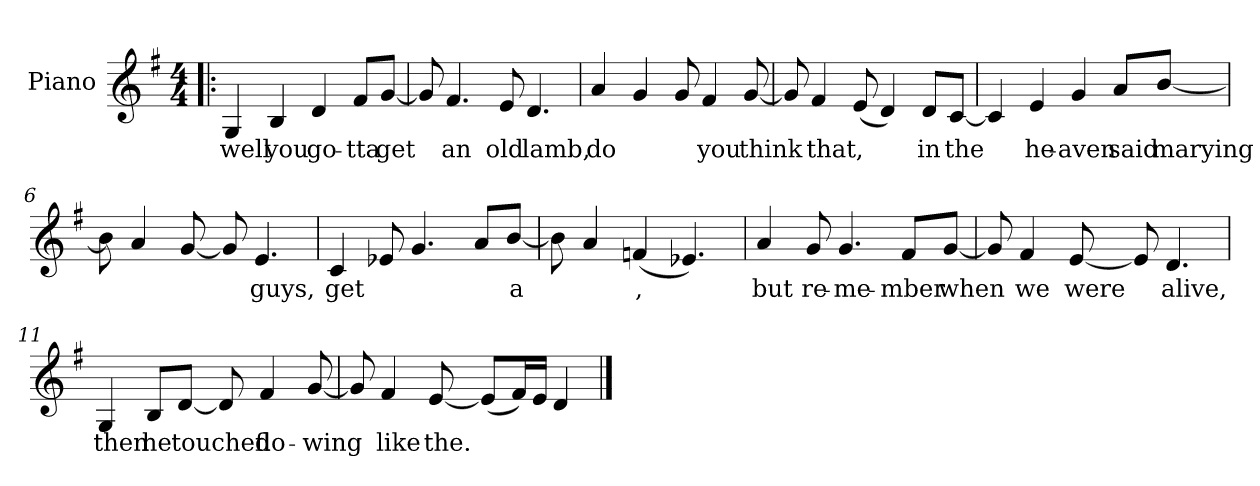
**kern	**text
*part1	*part1
*staff1	*staff1
*I"Piano	*
*I'Pno.	*
*clefG2	*
*k[f#]	*
*G:	*
*M4/4	*
=1!|:	=1!|:
4G/	well
4B/	you
4d/	go-
8f#/L	-tta
[8g/J	get
=2	=2
8g/]	.
4.f#/	an
8e/	old
4.d/	lamb,
=3	=3
4a/	do
4g/	--
8g/	--
4f#/	you
[8g/	think
=4	=4
8g/]	.
4f#/	that
(<8e/	-,
4d/)	.
8d/L	in
[8c/J	the
=5	=5
4c/]	.
4e/	he-
4g/	-aven
8a/L	said
[8b/J	marying
=6	=6
8b\]	.
4a/	--
[8g/	--
8g/]	.
4.e/	guys,
=7	=7
4c/	get
8e-X/	--
4.g/	--
8a/L	--
[8b/J	a
=8	=8
8b\]	.
4a/	--
(<4fn/	-,
4.e-X/)	.
=9	=9
4a/	but
8g/	re-
4.g/	me-
8f#/L	-mber
[8g/J	when
=10	=10
8g/]	.
4f#/	we
[8e/	were
8e/]	.
4.d/	alive,
=11	=11
4G/	then
8B/L	he
[8d/J	touched
8d/]	.
4f#/	flo-
[8g/	-wing
=12	=12
8g/]	.
4f#/	like
[8e/	the.
(<8e/L]	.
16f#/L)	.
16e/JJ	.
4d/	.
==	==
*-	*-
